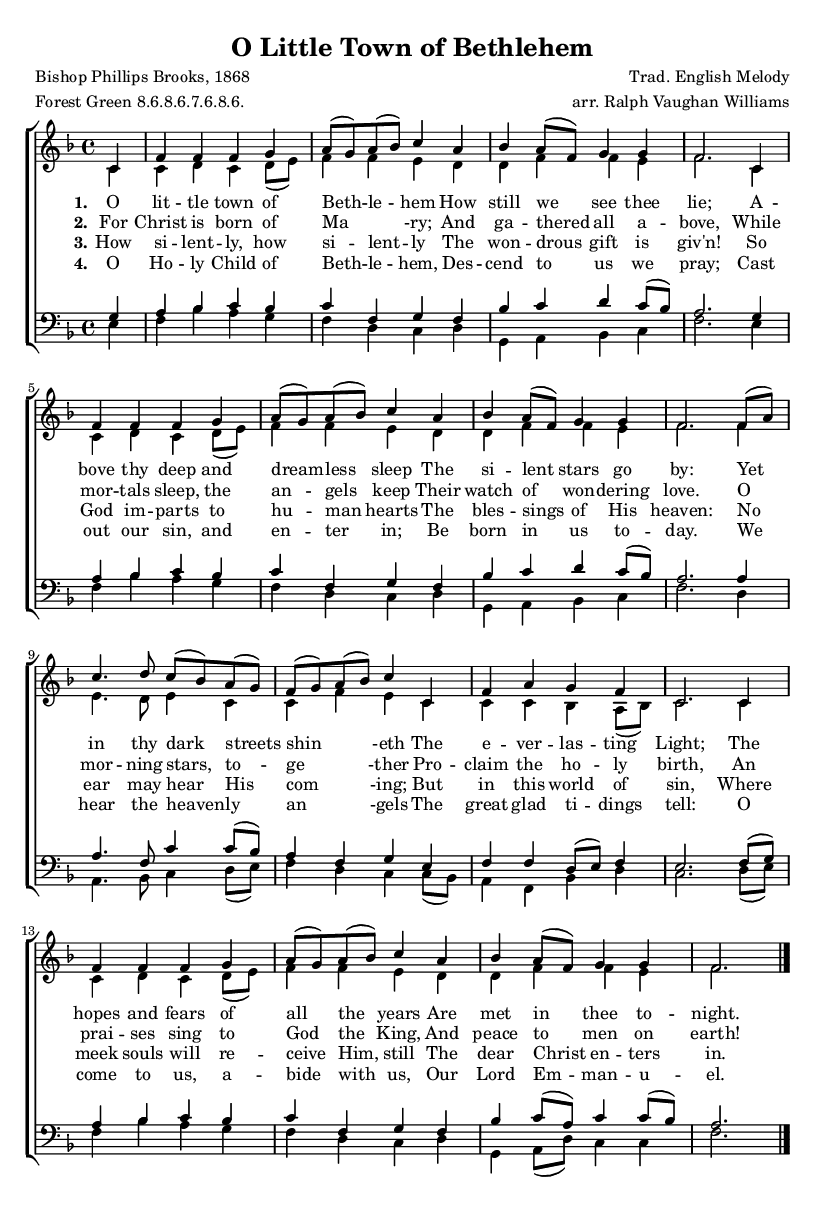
\header {
	filename = "o_little_town_2.ly"
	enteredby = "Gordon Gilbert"
	composer = "Trad. English Melody"
    arranger = "arr. Ralph Vaughan Williams"
	poet = "Bishop Phillips Brooks, 1868"
	date=""
	title = "O Little Town of Bethlehem"
	toc_as = "O Little Town of Bethlehem (Forest Green)"
	metre = "Forest Green 8.6.8.6.7.6.8.6."
	meter = \metre
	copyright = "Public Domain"
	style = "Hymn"
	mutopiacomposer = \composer
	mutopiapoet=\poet
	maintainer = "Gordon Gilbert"
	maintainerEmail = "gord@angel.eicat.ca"
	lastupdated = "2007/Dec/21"
}

\version "2.14.2"

\include "header.ly"

global= {
  \preamble
	\time 4/4
    \key g \major

     \partial 4
}

sop = \context Voice = "sop"    {
	\voiceOne
	d'4 g' g' g' a' b'8( a') b'( c'') d''4
	b' c'' b'8( g') a'4 a' g'2.
	d'4 g' g' g' a' b'8( a') b'( c'') d''4
	b' c'' b'8( g') a'4 a' g'2.
	g'8( b') d''4. e''8 d''( c'') b'( a') g'( a') b'( c'') d''4
	d'4 g' b' a' g' d'2.
	d'4 g' g' g' a' b'8( a') b'( c'') d''4
	b'4 c'' b'8( g') a'4 a' g'2. \bar "|."

}

alto=\context Voice = "alto"   {
	\voiceTwo
	d'4 d' e' d' e'8( fis') g'4 g' fis'
	e' e' g' g' fis' g'2.
	d'4 d' e' d' e'8( fis') g'4 g' fis'
	e' e' g' g' fis' g'2.
	g'4 fis'4. e'8 fis'4 d' d' g' fis'
	d'4 d' d' c' b8( c') d'2.
	d'4 d' e' d' e'8( fis') g'4 g' fis'
	e' e' g' g' fis' g'2.
}

tenor = \context Voice = "tenor"   {
	\voiceOne
	a4 b c' d' c' d' g a
	g c' d' e' d'8( c') b2.
	a4 b c' d' c' d' g a
	g c' d' e' d'8( c') b2.
	b4 b4. g8 d'4 d'8( c') b4 g a
	fis4 g g e8( fis) g4 fis2.
	g8( a) b4 c' d' c' d' g a
	g4 c' d'8( b) d'4 d'8( c') b2.
}

bass = \context Voice = "bass"   {
	\voiceTwo
	fis4 g c' b a g e d
	e a, b, c d g2.
	fis4 g c' b a g e d
	e a, b, c d g2.
	e4 b,4. c8 d4 e8( fis) g4 e d
	d8( c) b,4 g, c e d2.
	e8( fis) g4 c' b a g e d
	e a, b,8( e) d4 d g2.
}
accomp=\chordmode {

}



stanzaa = \lyricmode {
	O lit -- tle town of Beth -- le -- hem
	How still we see thee lie;
	A -- bove thy deep and dream -- less sleep
	The si -- lent stars go by:
	Yet in thy dark streets shin \skip4 -eth
	The e -- ver -- las -- ting Light;
	The hopes and fears of all the years
	Are met in thee to -- night.
}

stanzab = \lyricmode {
	For Christ is born of Ma \skip4  -ry;
	And ga -- thered all a -- bove,
	While mor -- tals sleep, the an -- gels keep
	Their watch of won -- dering love.
	O mor -- ning stars, to -- ge \skip4 -ther
	Pro -- claim the ho -- ly birth,
	An prai -- ses sing to God the King,
	And peace to men on earth!
}

stanzac = \lyricmode {
	How si -- lent -- ly, how si -- lent -- ly
	The won -- drous gift is giv'n!
	So God im -- parts to hu -- man hearts
	The bles -- sings of His heaven:
	No ear may hear His com \skip4 -ing;
	But in this world of sin,
	Where meek souls will re -- ceive Him, still
	The dear Christ en -- ters in.
}

stanzad = \lyricmode {
	O Ho -- ly Child of Beth -- le -- hem,
	Des -- cend to us we pray;
	Cast out our sin, and en -- ter in;
	Be born in us to -- day.
	We hear the heaven -- ly an \skip4 -gels
	The great glad ti -- dings tell:
	O come to us, a -- bide with us,
	Our Lord Em -- man -- u -- el.
}
stanzae = \lyricmode {

}
stanzaf = \lyricmode {

}

\score {	\transpose g f
	   \context ChoirStaff <<
	       \context ChordNames \accomp
		 \unset ChoirStaff.melismaBusyProperties
		\context Staff ="upper"  { \clef "G" <<
			\global
			\sop
			\alto
		>>}

		\lyricsto "sop" \context Lyrics = "stanza-1" {
			\set stanza = "1."
				\stanzaa }
		\lyricsto "sop" \context Lyrics = "stanza-2" {
			\set stanza = "2."
				\stanzab }
		\lyricsto "sop" \context Lyrics = "stanza-3" {
			\set stanza = "3."
				\stanzac }
		\lyricsto "sop" \context Lyrics = "stanza-4" {
			\set stanza = "4."
				\stanzad }
	%	\lyricsto "sop" \context Lyrics = "stanza-5" {
	%		\set stanza = "5."
	%			\stanzae }
	%	\lyricsto "sop" \context Lyrics = "stanza-6" {
	%		\set stanza = "6."
	%			\stanzaf }
		\context Staff = "lower"  { \clef "F"<<
			\global
			\tenor
			\bass
		>>}
	>>
}

